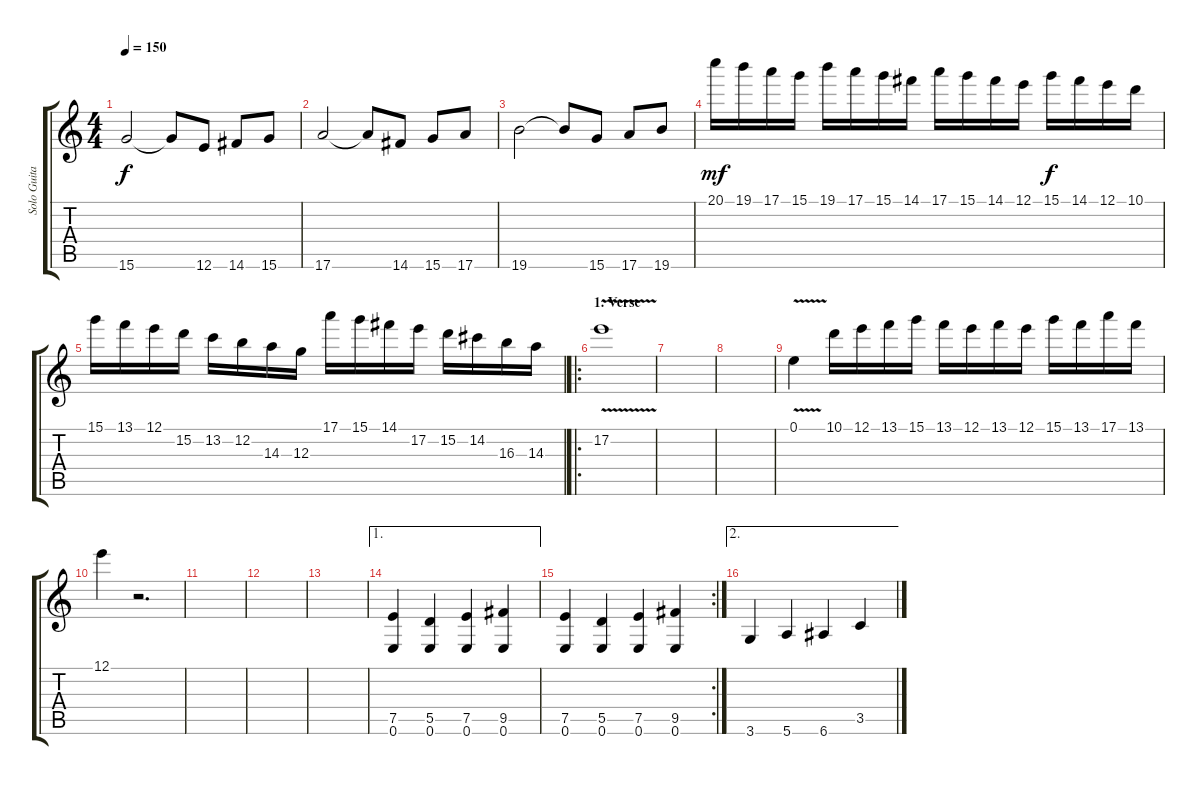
\track ("Solo Guitar" "Solo Guita") {instrument distortionguitar}
\staff {score tabs}
\tuning (E4 B3 G3 D3 A2 E2) {hide}
\ts (4 4)
\tempo 150
\clef g2
\ks c
15.6.2{dy f} 15.6{t}.8 12.6.8 14.6.8 15.6.8 |
17.6.2 17.6{t}.8 14.6.8 15.6.8 17.6.8 |
19.6.2 19.6{t}.8 15.6.8 17.6.8 19.6.8 |
20.1.16{dy mf} 19.1.16 17.1.16 15.1.16 19.1.16 17.1.16 15.1.16 14.1.16 17.1.16 15.1.16 14.1.16 12.1.16 15.1.16{dy f} 14.1.16 12.1.16 10.1.16 |
15.1.16 13.1.16 12.1.16 15.2.16 13.2.16 12.2.16 14.3.16 12.3.16 17.1.16 15.1.16 14.1.16 17.2.16 15.2.16 14.2.16 16.3.16 14.3.16 |
\ro
\section ("" "1. Verse")
17.2{v}.1 |
|
|
0.1{v}.4 10.1.16 12.1.16 13.1.16 15.1.16 13.1.16 12.1.16 13.1.16 12.1.16 15.1.16 13.1.16 17.1.16 13.1.16 |
12.1.4 r.2{d} |
|
|
|
\ae 1
(7.5 0.6).4 (5.5 0.6).4 (7.5 0.6).4 (9.5 0.6).4 |
\rc 2
(7.5 0.6).4 (5.5 0.6).4 (7.5 0.6).4 (9.5 0.6).4 |
\ae 2
3.6.4 5.6.4 6.6.4 3.5.4
